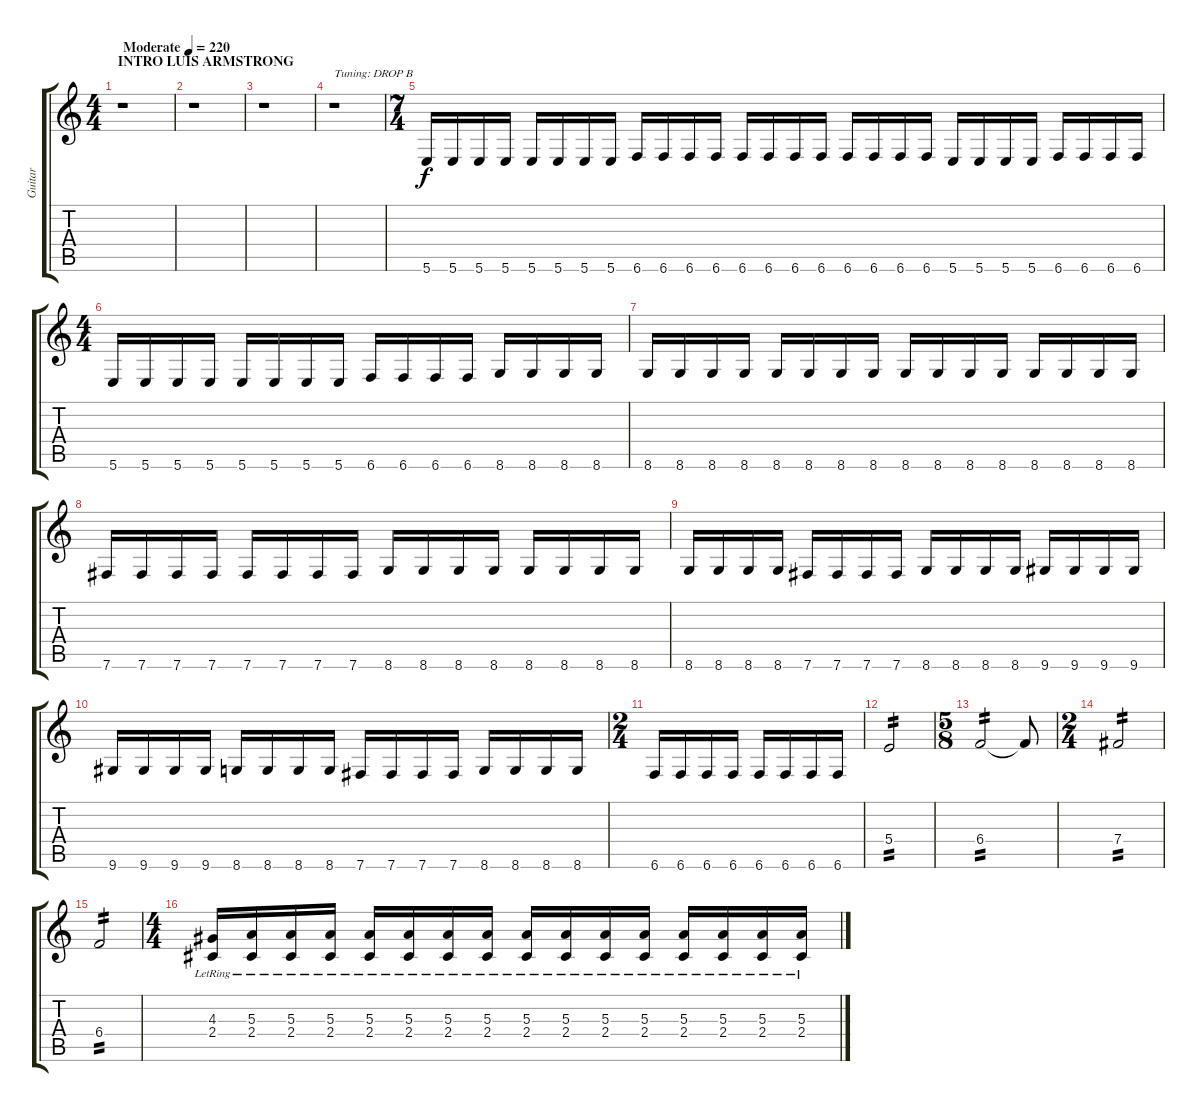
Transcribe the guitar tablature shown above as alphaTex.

\track ("Guitar" "Guitar") {instrument distortionguitar}
\staff {score tabs}
\tuning (Db4 Ab3 E3 B2 Gb2 B1) {hide}
\ts (4 4)
\section ("" "INTRO LUIS ARMSTRONG")
\tempo (220 "Moderate")
\clef g2
\ks c
r.1{dy f instrument distortionguitar} |
r.1 |
r.1 |
r.1{txt "Tuning: DROP B"} |
\ts (7 4)
5.6.16 5.6.16 5.6.16 5.6.16 5.6.16 5.6.16 5.6.16 5.6.16 6.6.16 6.6.16 6.6.16 6.6.16 6.6.16 6.6.16 6.6.16 6.6.16 6.6.16 6.6.16 6.6.16 6.6.16 5.6.16 5.6.16 5.6.16 5.6.16 6.6.16 6.6.16 6.6.16 6.6.16 |
\ts (4 4)
5.6.16 5.6.16 5.6.16 5.6.16 5.6.16 5.6.16 5.6.16 5.6.16 6.6.16 6.6.16 6.6.16 6.6.16 8.6.16 8.6.16 8.6.16 8.6.16 |
8.6.16 8.6.16 8.6.16 8.6.16 8.6.16 8.6.16 8.6.16 8.6.16 8.6.16 8.6.16 8.6.16 8.6.16 8.6.16 8.6.16 8.6.16 8.6.16 |
7.6.16 7.6.16 7.6.16 7.6.16 7.6.16 7.6.16 7.6.16 7.6.16 8.6.16 8.6.16 8.6.16 8.6.16 8.6.16 8.6.16 8.6.16 8.6.16 |
8.6.16 8.6.16 8.6.16 8.6.16 7.6.16 7.6.16 7.6.16 7.6.16 8.6.16 8.6.16 8.6.16 8.6.16 9.6.16 9.6.16 9.6.16 9.6.16 |
9.6.16 9.6.16 9.6.16 9.6.16 8.6.16 8.6.16 8.6.16 8.6.16 7.6.16 7.6.16 7.6.16 7.6.16 8.6.16 8.6.16 8.6.16 8.6.16 |
\ts (2 4)
6.6.16 6.6.16 6.6.16 6.6.16 6.6.16 6.6.16 6.6.16 6.6.16 |
5.4.2{tp 2} |
\ts (5 8)
6.4.2{tp 2} 6.4{t}.8 |
\ts (2 4)
7.4.2{tp 2} |
6.4.2{tp 2} |
\ts (4 4)
(4.3{lr} 2.4).16 (5.3{lr} 2.4{lr}).16 (5.3{lr} 2.4{lr}).16 (5.3{lr} 2.4{lr}).16 (5.3{lr} 2.4{lr}).16 (5.3{lr} 2.4{lr}).16 (5.3{lr} 2.4{lr}).16 (5.3{lr} 2.4{lr}).16 (5.3{lr} 2.4{lr}).16 (5.3{lr} 2.4{lr}).16 (5.3{lr} 2.4{lr}).16 (5.3{lr} 2.4{lr}).16 (5.3{lr} 2.4{lr}).16 (5.3{lr} 2.4{lr}).16 (5.3{lr} 2.4{lr}).16 (5.3{lr} 2.4{lr}).16
